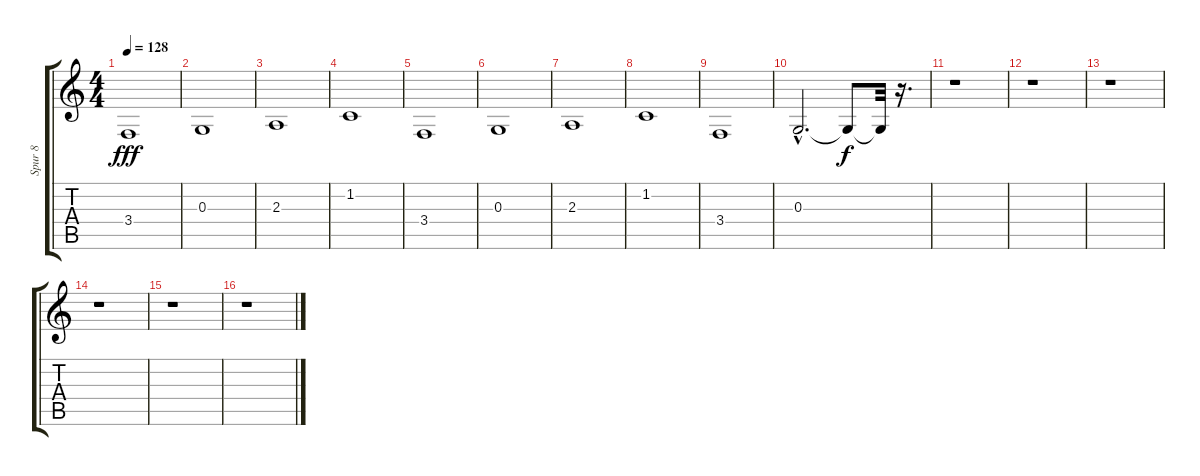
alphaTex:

\track ("Spur 8" "Spur 8") {instrument stringensemble2}
\staff {score tabs}
\tuning (E4 B3 G3 D3 A2 E2) {hide}
\ts (4 4)
\tempo 128
\clef g2
\ks c
3.4.1{dy fff} |
0.3.1 |
2.3.1 |
1.2.1 |
3.4.1 |
0.3.1 |
2.3.1 |
1.2.1 |
3.4.1 |
0.3{hac}.2{d} 0.3{t}.8{dy f} 0.3{t}.32 r.16{d} |
r.1 |
r.1 |
r.1 |
r.1 |
r.1 |
r.1
